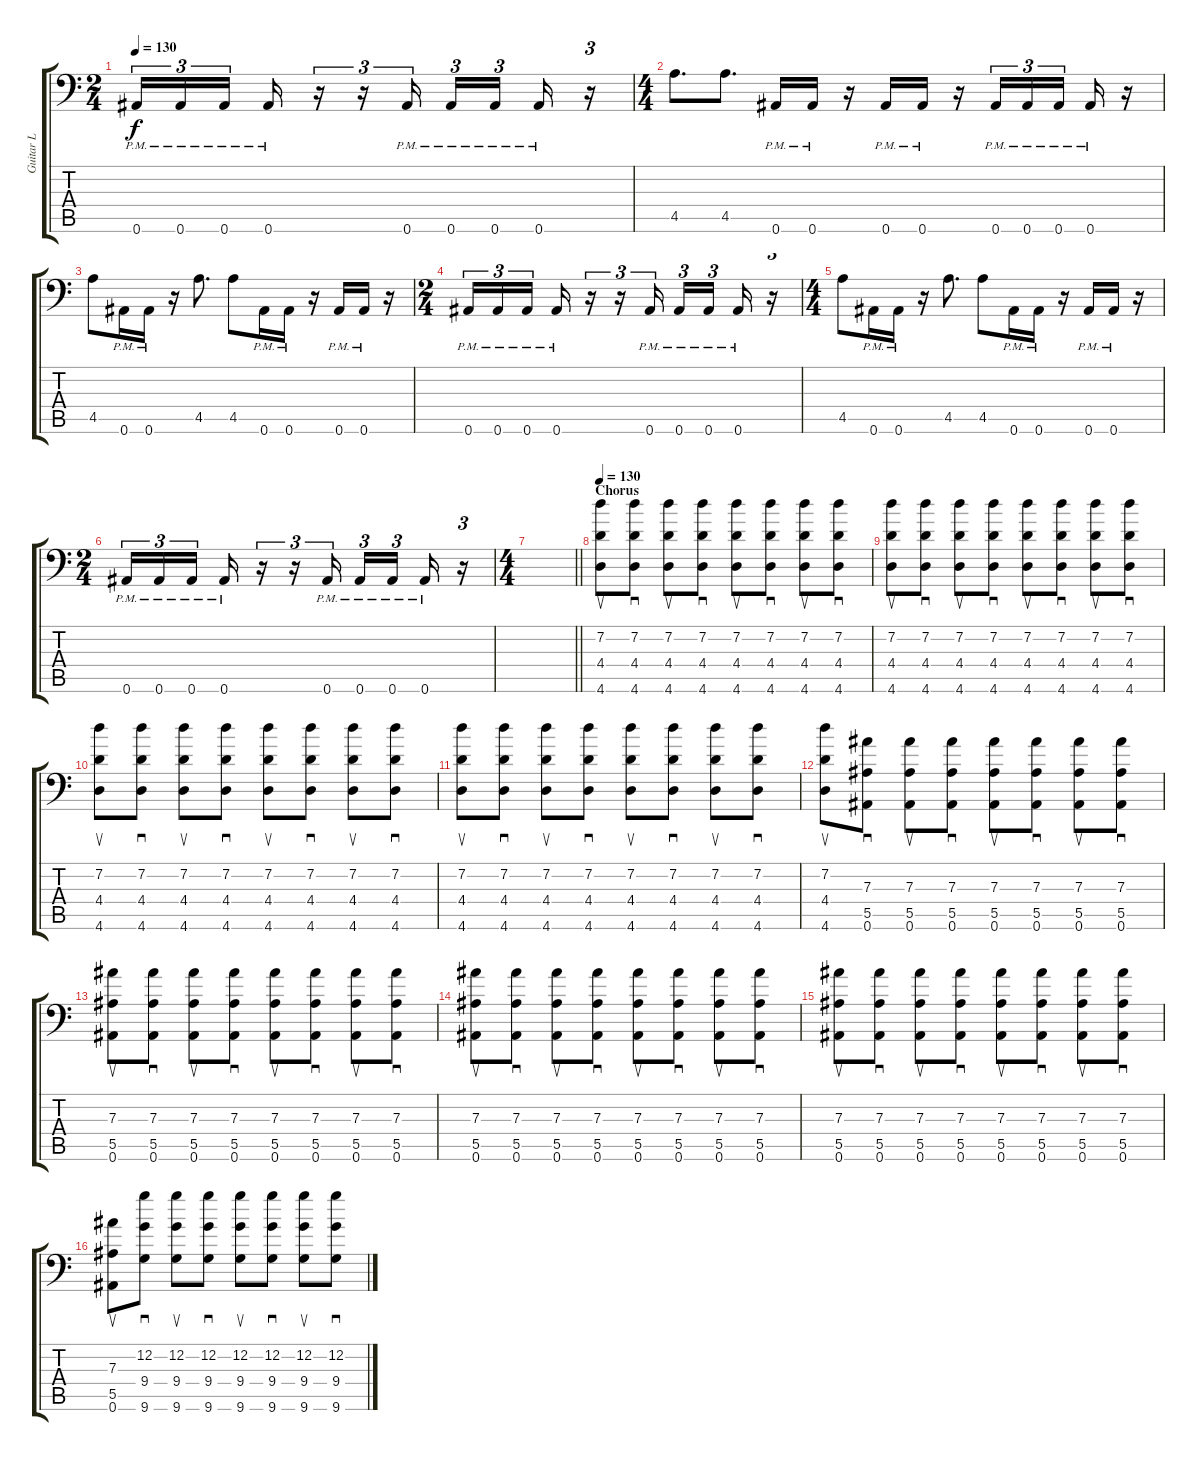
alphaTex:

\track ("Guitar L" "Guitar L") {instrument distortionguitar}
\staff {score tabs}
\tuning (C4 G3 Eb3 Bb2 F2 Bb1) {hide}
\ts (2 4)
\tempo 130
\clef f4
\ks c
0.6{pm}.16{tu (3 2) dy f} 0.6{pm}.16{tu (3 2)} 0.6{pm}.16{tu (3 2) beam splitsecondary} 0.6{pm}.16 r.16{tu (3 2)} r.16{tu (3 2)} 0.6{pm}.16{tu (3 2) beam splitsecondary} 0.6{pm}.16{tu (3 2)} 0.6{pm}.16{tu (3 2) beam splitsecondary} 0.6{pm}.16 r.16{tu (3 2)} |
\ts (4 4)
4.5.8{d} 4.5.8{d} 0.6{pm}.16 0.6{pm}.16 r.16 0.6{pm}.16 0.6{pm}.16 r.16 0.6{pm}.16{tu (3 2)} 0.6{pm}.16{tu (3 2)} 0.6{pm}.16{tu (3 2) beam splitsecondary} 0.6{pm}.16 r.16 |
4.5.8 0.6{pm}.16 0.6{pm}.16 r.16 4.5.8{d} 4.5.8 0.6{pm}.16 0.6{pm}.16 r.16 0.6{pm}.16 0.6{pm}.16 r.16 |
\ts (2 4)
0.6{pm}.16{tu (3 2)} 0.6{pm}.16{tu (3 2)} 0.6{pm}.16{tu (3 2) beam splitsecondary} 0.6{pm}.16 r.16{tu (3 2)} r.16{tu (3 2)} 0.6{pm}.16{tu (3 2) beam splitsecondary} 0.6{pm}.16{tu (3 2)} 0.6{pm}.16{tu (3 2) beam splitsecondary} 0.6{pm}.16 r.16{tu (3 2)} |
\ts (4 4)
4.5.8 0.6{pm}.16 0.6{pm}.16 r.16 4.5.8{d} 4.5.8 0.6{pm}.16 0.6{pm}.16 r.16 0.6{pm}.16 0.6{pm}.16 r.16 |
\ts (2 4)
0.6{pm}.16{tu (3 2)} 0.6{pm}.16{tu (3 2)} 0.6{pm}.16{tu (3 2) beam splitsecondary} 0.6{pm}.16 r.16{tu (3 2)} r.16{tu (3 2)} 0.6{pm}.16{tu (3 2) beam splitsecondary} 0.6{pm}.16{tu (3 2)} 0.6{pm}.16{tu (3 2) beam splitsecondary} 0.6{pm}.16 r.16{tu (3 2)} |
\ts (4 4)
\barLineRight lightlight
|
\section ("" "Chorus")
\tempo 130
(7.2 4.4 4.6).8{su} (7.2 4.4 4.6).8{sd} (7.2 4.4 4.6).8{su} (7.2 4.4 4.6).8{sd} (7.2 4.4 4.6).8{su} (7.2 4.4 4.6).8{sd} (7.2 4.4 4.6).8{su} (7.2 4.4 4.6).8{sd} |
(7.2 4.4 4.6).8{su} (7.2 4.4 4.6).8{sd} (7.2 4.4 4.6).8{su} (7.2 4.4 4.6).8{sd} (7.2 4.4 4.6).8{su} (7.2 4.4 4.6).8{sd} (7.2 4.4 4.6).8{su} (7.2 4.4 4.6).8{sd} |
(7.2 4.4 4.6).8{su} (7.2 4.4 4.6).8{sd} (7.2 4.4 4.6).8{su} (7.2 4.4 4.6).8{sd} (7.2 4.4 4.6).8{su} (7.2 4.4 4.6).8{sd} (7.2 4.4 4.6).8{su} (7.2 4.4 4.6).8{sd} |
(7.2 4.4 4.6).8{su} (7.2 4.4 4.6).8{sd} (7.2 4.4 4.6).8{su} (7.2 4.4 4.6).8{sd} (7.2 4.4 4.6).8{su} (7.2 4.4 4.6).8{sd} (7.2 4.4 4.6).8{su} (7.2 4.4 4.6).8{sd} |
(7.2 4.4 4.6).8{su} (7.3 5.5 0.6).8{sd} (7.3 5.5 0.6).8{su} (7.3 5.5 0.6).8{sd} (7.3 5.5 0.6).8{su} (7.3 5.5 0.6).8{sd} (7.3 5.5 0.6).8{su} (7.3 5.5 0.6).8{sd} |
(7.3 5.5 0.6).8{su} (7.3 5.5 0.6).8{sd} (7.3 5.5 0.6).8{su} (7.3 5.5 0.6).8{sd} (7.3 5.5 0.6).8{su} (7.3 5.5 0.6).8{sd} (7.3 5.5 0.6).8{su} (7.3 5.5 0.6).8{sd} |
(7.3 5.5 0.6).8{su} (7.3 5.5 0.6).8{sd} (7.3 5.5 0.6).8{su} (7.3 5.5 0.6).8{sd} (7.3 5.5 0.6).8{su} (7.3 5.5 0.6).8{sd} (7.3 5.5 0.6).8{su} (7.3 5.5 0.6).8{sd} |
(7.3 5.5 0.6).8{su} (7.3 5.5 0.6).8{sd} (7.3 5.5 0.6).8{su} (7.3 5.5 0.6).8{sd} (7.3 5.5 0.6).8{su} (7.3 5.5 0.6).8{sd} (7.3 5.5 0.6).8{su} (7.3 5.5 0.6).8{sd} |
(7.3 5.5 0.6).8{su} (12.2 9.4 9.6).8{sd} (12.2 9.4 9.6).8{su} (12.2 9.4 9.6).8{sd} (12.2 9.4 9.6).8{su} (12.2 9.4 9.6).8{sd} (12.2 9.4 9.6).8{su} (12.2 9.4 9.6).8{sd}
